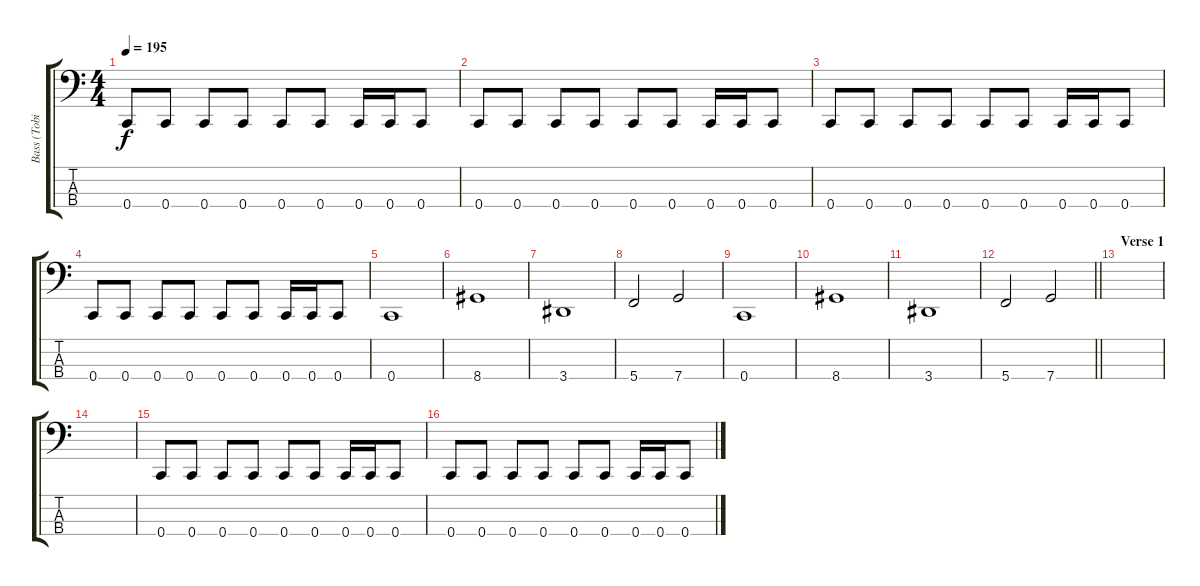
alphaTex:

\track ("Bass (Tobi)" "Bass (Tobi") {instrument electricbassfinger}
\staff {score tabs}
\tuning (F2 C2 G1 C1) {hide}
\ts (4 4)
\tempo 195
\clef f4
\ks c
0.4.8{dy f} 0.4.8 0.4.8 0.4.8 0.4.8 0.4.8 0.4.16 0.4.16 0.4.8 |
0.4.8 0.4.8 0.4.8 0.4.8 0.4.8 0.4.8 0.4.16 0.4.16 0.4.8 |
0.4.8 0.4.8 0.4.8 0.4.8 0.4.8 0.4.8 0.4.16 0.4.16 0.4.8 |
0.4.8 0.4.8 0.4.8 0.4.8 0.4.8 0.4.8 0.4.16 0.4.16 0.4.8 |
0.4.1 |
8.4.1 |
3.4.1 |
5.4.2 7.4.2 |
0.4.1 |
8.4.1 |
3.4.1 |
\barLineRight lightlight
5.4.2 7.4.2 |
\section ("" "Verse 1")
|
|
0.4.8 0.4.8 0.4.8 0.4.8 0.4.8 0.4.8 0.4.16 0.4.16 0.4.8 |
0.4.8 0.4.8 0.4.8 0.4.8 0.4.8 0.4.8 0.4.16 0.4.16 0.4.8
